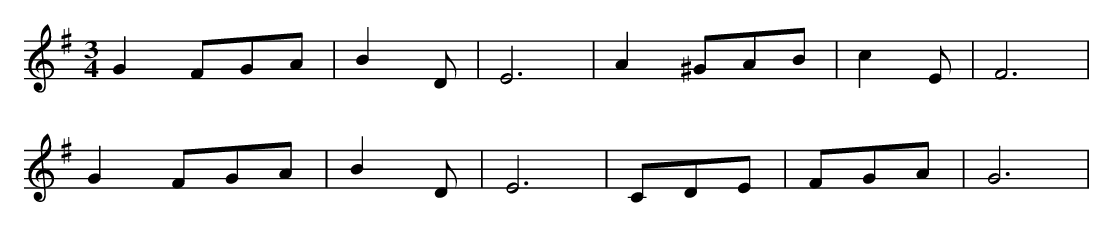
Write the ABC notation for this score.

X:1
M:3/4
K:G
G2FGA|B2D|E6|A2^GAB|c2E|F6|
G2FGA|B2D|E6|CDE|FGA|G6|
